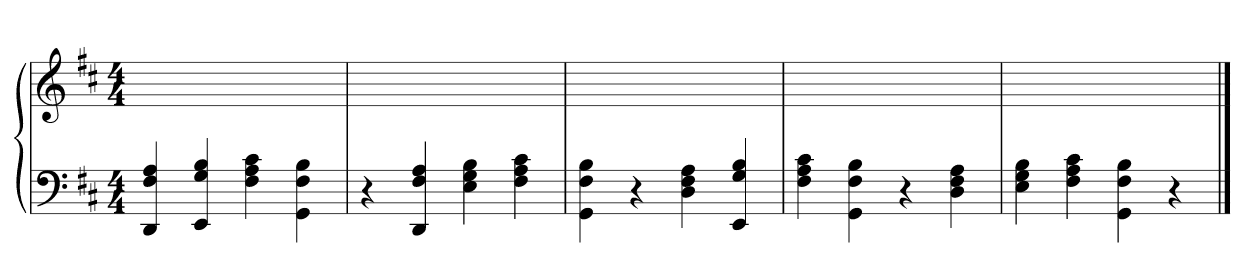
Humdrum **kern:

**kern	**kern
*part2	*part1
*staff2	*staff1
*clefF4	*clefG2
*k[f#c#]	*k[f#c#]
*D:	*D:
*M4/4	*M4/4
*MM60	*MM60
=1	=1
4DD 4F# 4A	1ryy
4EE 4G 4B	.
4F# 4A 4c#	.
4GG 4F# 4B	.
=2	=2
4r	1ryy
4DD 4F# 4A	.
4E 4G 4B	.
4F# 4A 4c#	.
=3	=3
4GG 4F# 4B	1ryy
4r	.
4D 4F# 4A	.
4EE 4G 4B	.
=4	=4
4F# 4A 4c#	1ryy
4GG 4F# 4B	.
4r	.
4D 4F# 4A	.
=5	=5
4E 4G 4B	1ryy
4F# 4A 4c#	.
4GG 4F# 4B	.
4r	.
==	==
*-	*-
